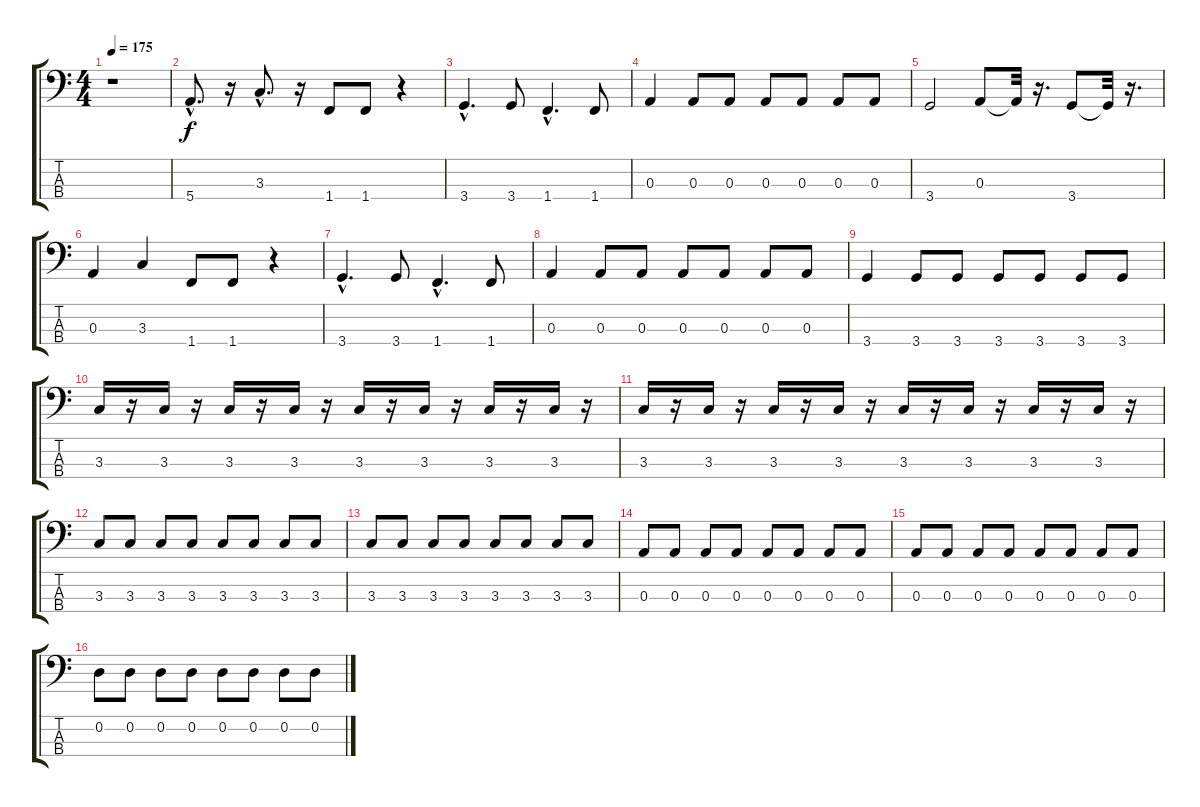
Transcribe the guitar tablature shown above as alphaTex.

\track "" {instrument electricbassfinger}
\staff {score tabs}
\tuning (G2 D2 A1 E1) {hide}
\ts (4 4)
\tempo 175
\clef f4
\ks c
r.1{dy f instrument electricbassfinger} |
5.4{hac}.8{d} r.16 3.3{hac}.8{d} r.16 1.4.8 1.4.8 r.4 |
3.4{hac}.4{d} 3.4.8 1.4{hac}.4{d} 1.4.8 |
0.3.4 0.3.8 0.3.8 0.3.8 0.3.8 0.3.8 0.3.8 |
3.4.2 0.3.8 0.3{t}.32 r.16{d} 3.4.8 3.4{t}.32 r.16{d} |
0.3.4 3.3.4 1.4.8 1.4.8 r.4 |
3.4{hac}.4{d} 3.4.8 1.4{hac}.4{d} 1.4.8 |
0.3.4 0.3.8 0.3.8 0.3.8 0.3.8 0.3.8 0.3.8 |
3.4.4 3.4.8 3.4.8 3.4.8 3.4.8 3.4.8 3.4.8 |
3.3.16 r.16 3.3.16 r.16 3.3.16 r.16 3.3.16 r.16 3.3.16 r.16 3.3.16 r.16 3.3.16 r.16 3.3.16 r.16 |
3.3.16 r.16 3.3.16 r.16 3.3.16 r.16 3.3.16 r.16 3.3.16 r.16 3.3.16 r.16 3.3.16 r.16 3.3.16 r.16 |
3.3.8 3.3.8 3.3.8 3.3.8 3.3.8 3.3.8 3.3.8 3.3.8 |
3.3.8 3.3.8 3.3.8 3.3.8 3.3.8 3.3.8 3.3.8 3.3.8 |
0.3.8 0.3.8 0.3.8 0.3.8 0.3.8 0.3.8 0.3.8 0.3.8 |
0.3.8 0.3.8 0.3.8 0.3.8 0.3.8 0.3.8 0.3.8 0.3.8 |
0.2.8 0.2.8 0.2.8 0.2.8 0.2.8 0.2.8 0.2.8 0.2.8
